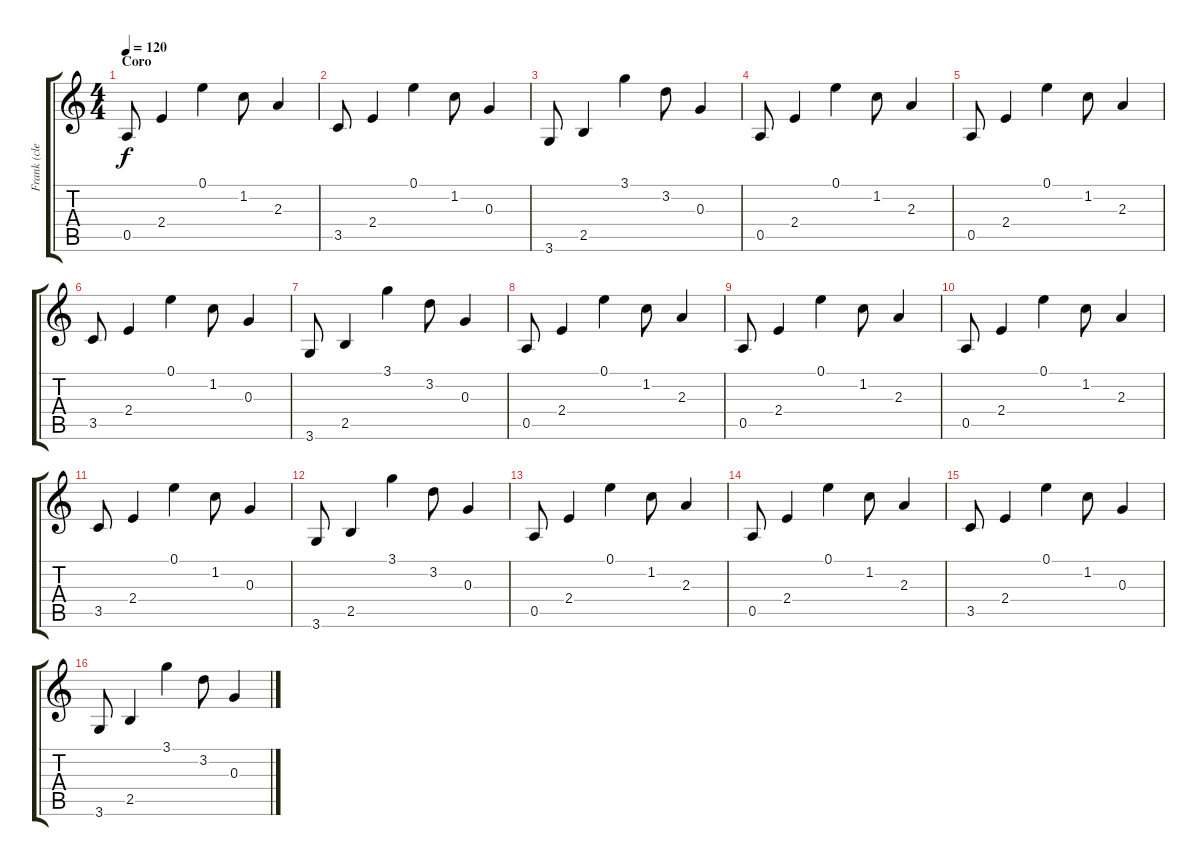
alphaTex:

\track ("Frank (clean)" "Frank (cle") {instrument electricguitarclean}
\staff {score tabs}
\tuning (E4 B3 G3 D3 A2 E2) {hide}
\ts (4 4)
\section ("" "Coro")
\tempo 120
\clef g2
\ks c
0.5.8{dy f} 2.4.4 0.1.4 1.2.8 2.3.4 |
3.5.8 2.4.4 0.1.4 1.2.8 0.3.4 |
3.6.8 2.5.4 3.1.4 3.2.8 0.3.4 |
0.5.8 2.4.4 0.1.4 1.2.8 2.3.4 |
0.5.8 2.4.4 0.1.4 1.2.8 2.3.4 |
3.5.8 2.4.4 0.1.4 1.2.8 0.3.4 |
3.6.8 2.5.4 3.1.4 3.2.8 0.3.4 |
0.5.8 2.4.4 0.1.4 1.2.8 2.3.4 |
0.5.8 2.4.4 0.1.4 1.2.8 2.3.4 |
0.5.8 2.4.4 0.1.4 1.2.8 2.3.4 |
3.5.8 2.4.4 0.1.4 1.2.8 0.3.4 |
3.6.8 2.5.4 3.1.4 3.2.8 0.3.4 |
0.5.8 2.4.4 0.1.4 1.2.8 2.3.4 |
0.5.8 2.4.4 0.1.4 1.2.8 2.3.4 |
3.5.8 2.4.4 0.1.4 1.2.8 0.3.4 |
3.6.8 2.5.4 3.1.4 3.2.8 0.3.4
